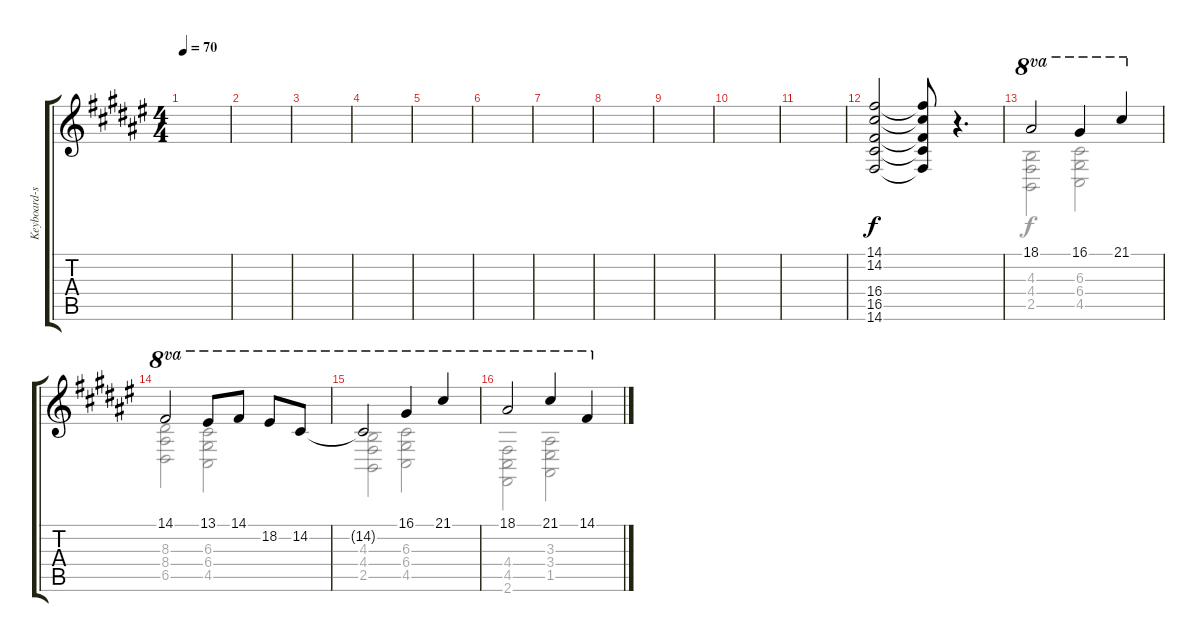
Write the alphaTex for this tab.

\track ("Keyboard-strings" "Keyboard-s") {instrument stringensemble1}
\staff {score tabs}
\tuning (E4 B3 G3 D3 A2 E2) {hide}
\voice
\ts (4 4)
\tempo 70
\clef g2
\ks f#
|
|
|
|
|
|
|
|
|
|
|
(14.1 14.2 16.4 16.5 14.6).2{volume 10} (14.1{t} 14.2{t} 16.4{t} 16.5{t} 14.6{t}).8 r.4{d} |
18.1.2{ot 8va volume 8} 16.1.4{ot 8va} 21.1.4{ot 8va} |
14.1.2{ot 8va} 13.1.8{ot 8va} 14.1.8{ot 8va} 18.2.8{ot 8va} 14.2.8{ot 8va} |
14.2{t}.2{ot 8va} 16.1.4{ot 8va} 21.1.4{ot 8va} |
18.1.2{ot 8va} 21.1.4{ot 8va} 14.1.4{ot 8va}
\voice
\clef g2
\ottava regular
\simile none
\ks f#
|
|
|
|
|
|
|
|
|
|
|
|
(4.3 4.4 2.5).2 (6.3 6.4 4.5).2 |
(8.3 8.4 6.5).2 (6.3 6.4 4.5).2 |
(4.3 4.4 2.5).2 (6.3 6.4 4.5).2 |
(4.4 4.5 2.6).2 (3.3 3.4 1.5).2
